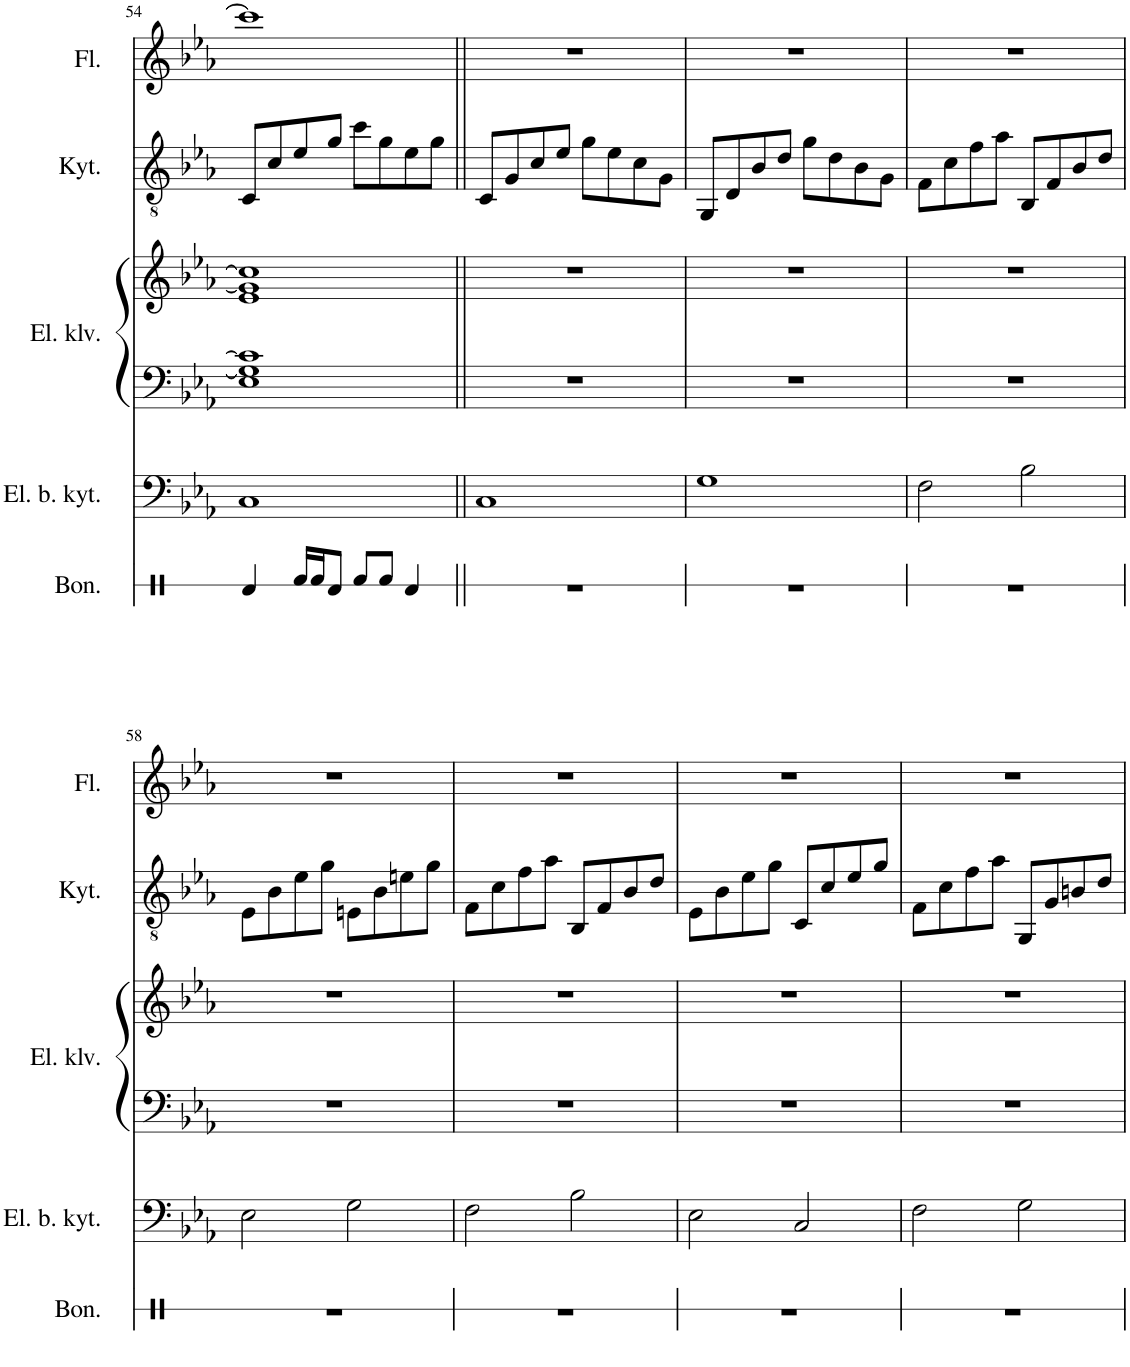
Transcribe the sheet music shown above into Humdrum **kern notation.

**kern	**kern	**kern	**kern	**kern	**kern
*part5	*part4	*part3	*part3	*part2	*part1
*staff6	*staff5	*staff4	*staff3	*staff2	*staff1
*I"Bonga	*I"Elektrická basová kytara	*I"Elektrický klavír	*	*I"Akustická kytara	*I"Flétna
*I'Bon.	*I'El. b. kyt.	*I'El. klv.	*	*I'Kyt.	*I'Fl.
!!LO:PB:g=z
*clefX	*clefF4	*clefF4	*clefG2	*clefGv2	*clefG2
*	*Trd7c12	*	*	*	*
*k[]	*k[b-e-a-]	*k[b-e-a-]	*k[b-e-a-]	*k[b-e-a-]	*k[b-e-a-]
*M4/4	*M4/4	*M4/4	*M4/4	*M4/4	*M4/4
=54	=54	=54	=54	=54	=54
4Rd/	1C	1E- 1G] 1c]	1e- 1g] 1cc]	8C/L	1ccc]
.	.	.	.	8c/	.
16Rf/LL	.	.	.	8e-/	.
16Rf/J	.	.	.	.	.
8Rd/J	.	.	.	8g/J	.
8Rf/L	.	.	.	8cc\L	.
8Rf/J	.	.	.	8g\	.
4Rd/	.	.	.	8e-\	.
.	.	.	.	8g\J	.
=55||	=55||	=55||	=55||	=55||	=55||
1r	1C	1r	1r	8C/L	1r
.	.	.	.	8G/	.
.	.	.	.	8c/	.
.	.	.	.	8e-/J	.
.	.	.	.	8g\L	.
.	.	.	.	8e-\	.
.	.	.	.	8c\	.
.	.	.	.	8G\J	.
=56	=56	=56	=56	=56	=56
1r	1G	1r	1r	8GG/L	1r
.	.	.	.	8D/	.
.	.	.	.	8B-/	.
.	.	.	.	8d/J	.
.	.	.	.	8g\L	.
.	.	.	.	8d\	.
.	.	.	.	8B-\	.
.	.	.	.	8G\J	.
=57	=57	=57	=57	=57	=57
1r	2F\	1r	1r	8F\L	1r
.	.	.	.	8c\	.
.	.	.	.	8f\	.
.	.	.	.	8a-\J	.
.	2B-\	.	.	8BB-/L	.
.	.	.	.	8F/	.
.	.	.	.	8B-/	.
.	.	.	.	8d/J	.
!!LO:LB:g=z
=58	=58	=58	=58	=58	=58
1r	2E-\	1r	1r	8E-\L	1r
.	.	.	.	8B-\	.
.	.	.	.	8e-\	.
.	.	.	.	8g\J	.
.	2G\	.	.	8En\L	.
.	.	.	.	8B-\	.
.	.	.	.	8en\	.
.	.	.	.	8g\J	.
=59	=59	=59	=59	=59	=59
1r	2F\	1r	1r	8F\L	1r
.	.	.	.	8c\	.
.	.	.	.	8f\	.
.	.	.	.	8a-\J	.
.	2B-\	.	.	8BB-/L	.
.	.	.	.	8F/	.
.	.	.	.	8B-/	.
.	.	.	.	8d/J	.
=60	=60	=60	=60	=60	=60
1r	2E-\	1r	1r	8E-\L	1r
.	.	.	.	8B-\	.
.	.	.	.	8e-\	.
.	.	.	.	8g\J	.
.	2C/	.	.	8C/L	.
.	.	.	.	8c/	.
.	.	.	.	8e-/	.
.	.	.	.	8g/J	.
=61	=61	=61	=61	=61	=61
1r	2F\	1r	1r	8F\L	1r
.	.	.	.	8c\	.
.	.	.	.	8f\	.
.	.	.	.	8a-\J	.
.	2G\	.	.	8GG/L	.
.	.	.	.	8G/	.
.	.	.	.	8Bn/	.
.	.	.	.	8d/J	.
=	=	=	=	=	=
*-	*-	*-	*-	*-	*-
